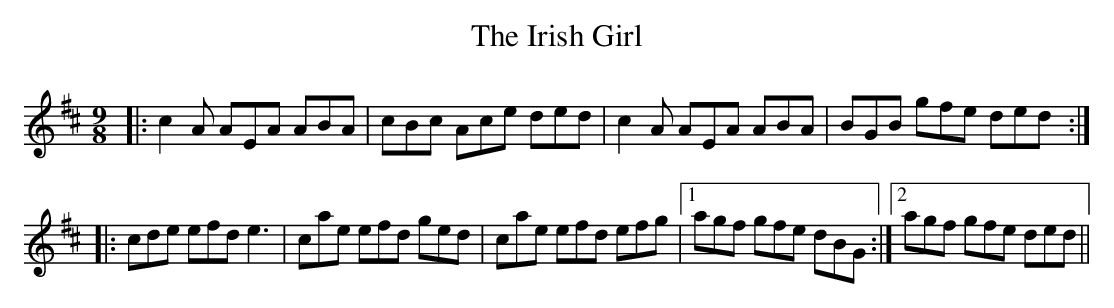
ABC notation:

X:1
T: The Irish Girl
M: 9/8
L: 1/8
K: Amix
|:c2A AEA ABA|cBc Ace ded|c2A AEA ABA|BGB gfe ded:|
|:cde efd e3|cae efd ged|cae efd efg|1 agf gfe dBG:|2 agf gfe ded||
